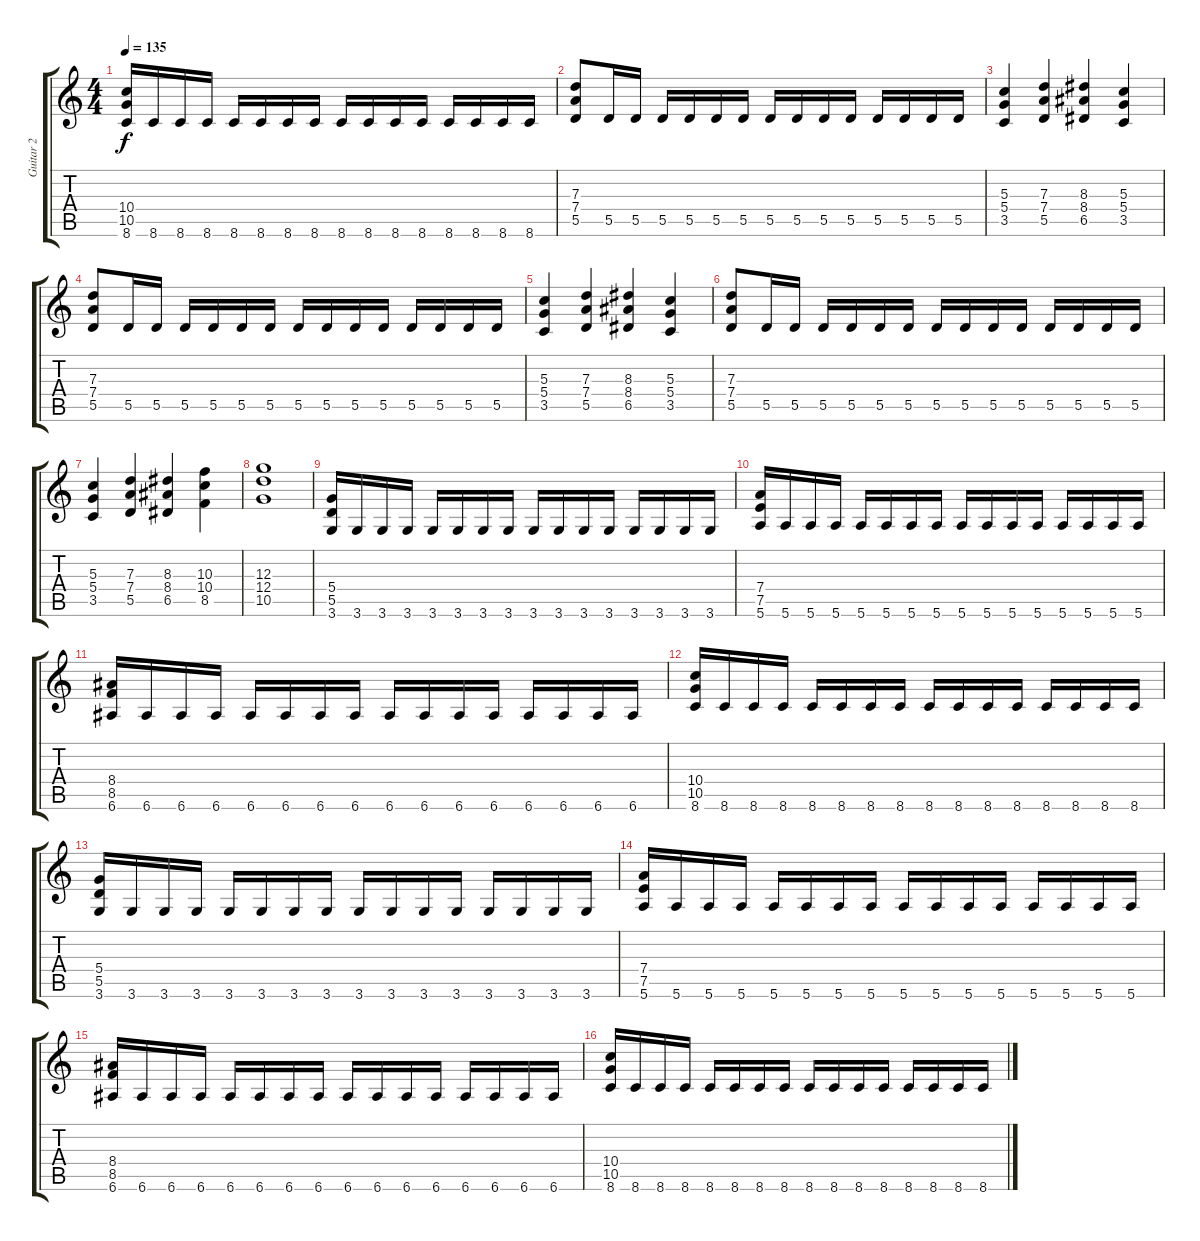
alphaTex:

\track ("Guitar 2" "Guitar 2") {instrument distortionguitar}
\staff {score tabs}
\tuning (E4 B3 G3 D3 A2 E2) {hide}
\ts (4 4)
\tempo 135
\clef g2
\ks c
(10.4 10.5 8.6).16{dy f} 8.6.16 8.6.16 8.6.16 8.6.16 8.6.16 8.6.16 8.6.16 8.6.16 8.6.16 8.6.16 8.6.16 8.6.16 8.6.16 8.6.16 8.6.16 |
(7.3 7.4 5.5).8 5.5.16 5.5.16 5.5.16 5.5.16 5.5.16 5.5.16 5.5.16 5.5.16 5.5.16 5.5.16 5.5.16 5.5.16 5.5.16 5.5.16 |
(5.3 5.4 3.5).4 (7.3 7.4 5.5).4 (8.3 8.4 6.5).4 (5.3 5.4 3.5).4 |
(7.3 7.4 5.5).8 5.5.16 5.5.16 5.5.16 5.5.16 5.5.16 5.5.16 5.5.16 5.5.16 5.5.16 5.5.16 5.5.16 5.5.16 5.5.16 5.5.16 |
(5.3 5.4 3.5).4 (7.3 7.4 5.5).4 (8.3 8.4 6.5).4 (5.3 5.4 3.5).4 |
(7.3 7.4 5.5).8 5.5.16 5.5.16 5.5.16 5.5.16 5.5.16 5.5.16 5.5.16 5.5.16 5.5.16 5.5.16 5.5.16 5.5.16 5.5.16 5.5.16 |
(5.3 5.4 3.5).4 (7.3 7.4 5.5).4 (8.3 8.4 6.5).4 (10.3 10.4 8.5).4 |
(12.3 12.4 10.5).1 |
(5.4 5.5 3.6).16 3.6.16 3.6.16 3.6.16 3.6.16 3.6.16 3.6.16 3.6.16 3.6.16 3.6.16 3.6.16 3.6.16 3.6.16 3.6.16 3.6.16 3.6.16 |
(7.4 7.5 5.6).16 5.6.16 5.6.16 5.6.16 5.6.16 5.6.16 5.6.16 5.6.16 5.6.16 5.6.16 5.6.16 5.6.16 5.6.16 5.6.16 5.6.16 5.6.16 |
(8.4 8.5 6.6).16 6.6.16 6.6.16 6.6.16 6.6.16 6.6.16 6.6.16 6.6.16 6.6.16 6.6.16 6.6.16 6.6.16 6.6.16 6.6.16 6.6.16 6.6.16 |
(10.4 10.5 8.6).16 8.6.16 8.6.16 8.6.16 8.6.16 8.6.16 8.6.16 8.6.16 8.6.16 8.6.16 8.6.16 8.6.16 8.6.16 8.6.16 8.6.16 8.6.16 |
(5.4 5.5 3.6).16 3.6.16 3.6.16 3.6.16 3.6.16 3.6.16 3.6.16 3.6.16 3.6.16 3.6.16 3.6.16 3.6.16 3.6.16 3.6.16 3.6.16 3.6.16 |
(7.4 7.5 5.6).16 5.6.16 5.6.16 5.6.16 5.6.16 5.6.16 5.6.16 5.6.16 5.6.16 5.6.16 5.6.16 5.6.16 5.6.16 5.6.16 5.6.16 5.6.16 |
(8.4 8.5 6.6).16 6.6.16 6.6.16 6.6.16 6.6.16 6.6.16 6.6.16 6.6.16 6.6.16 6.6.16 6.6.16 6.6.16 6.6.16 6.6.16 6.6.16 6.6.16 |
(10.4 10.5 8.6).16 8.6.16 8.6.16 8.6.16 8.6.16 8.6.16 8.6.16 8.6.16 8.6.16 8.6.16 8.6.16 8.6.16 8.6.16 8.6.16 8.6.16 8.6.16
